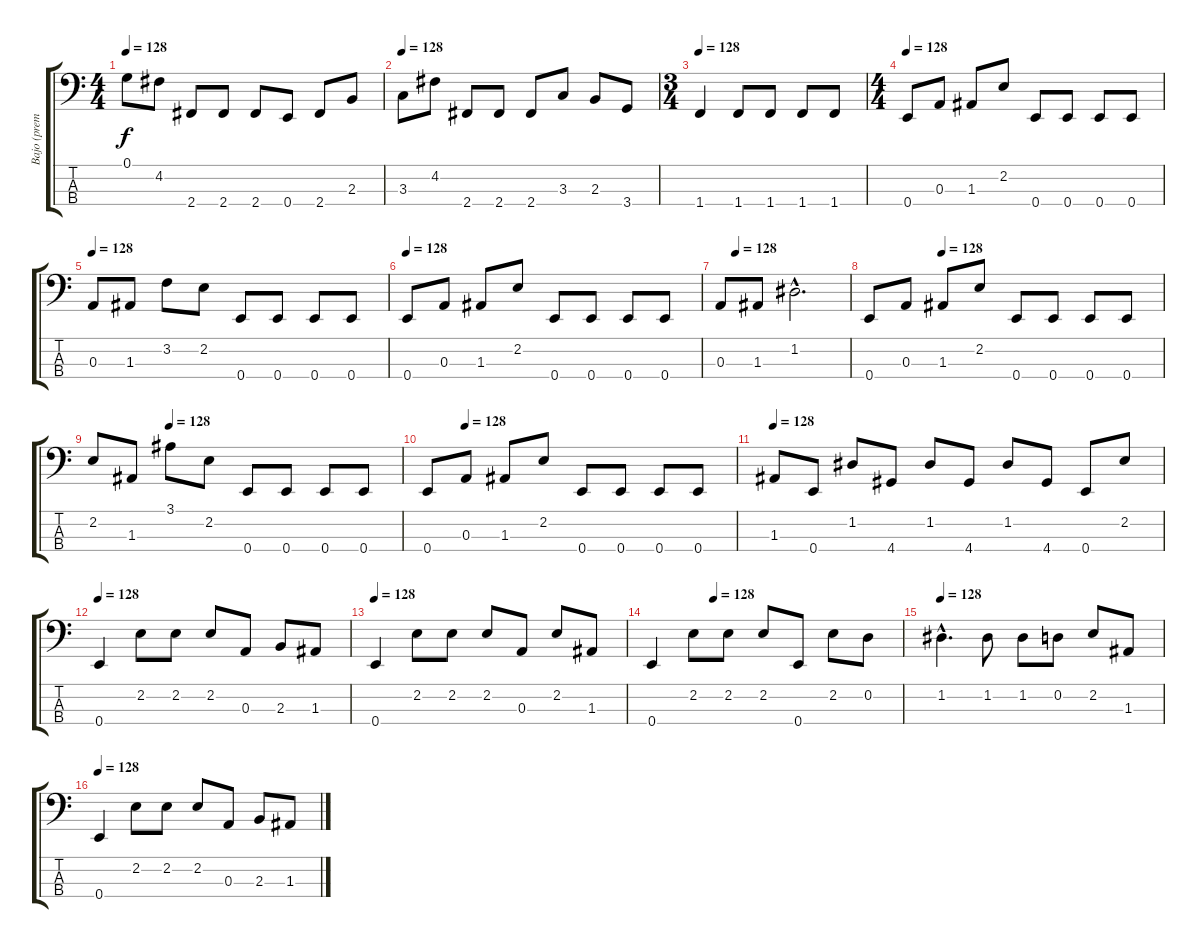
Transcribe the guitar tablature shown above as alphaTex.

\track ("Bajo (premio)" "Bajo (prem") {instrument electricbasspick}
\staff {score tabs}
\tuning (G2 D2 A1 E1) {hide}
\ts (4 4)
\tempo 128
\clef f4
\ks c
0.1.8{dy f} 4.2.8 2.4.8 2.4.8 2.4.8 0.4.8 2.4.8 2.3.8 |
\tempo 128
3.3.8 4.2.8 2.4.8 2.4.8 2.4.8 3.3.8 2.3.8 3.4.8 |
\ts (3 4)
\tempo 128
1.4.4 1.4.8 1.4.8 1.4.8 1.4.8 |
\ts (4 4)
\tempo 128
0.4.8 0.3.8 1.3.8 2.2.8 0.4.8 0.4.8 0.4.8 0.4.8 |
\tempo 128
0.3.8 1.3.8 3.2.8 2.2.8 0.4.8 0.4.8 0.4.8 0.4.8 |
\tempo 128
0.4.8 0.3.8 1.3.8 2.2.8 0.4.8 0.4.8 0.4.8 0.4.8 |
\tempo (128 0.125)
0.3.8 1.3.8 1.2{hac}.2{d} |
\tempo (128 0.25)
0.4.8 0.3.8 1.3.8 2.2.8 0.4.8 0.4.8 0.4.8 0.4.8 |
\tempo (128 0.25)
2.2.8 1.3.8 3.1.8 2.2.8 0.4.8 0.4.8 0.4.8 0.4.8 |
\tempo (128 0.125)
0.4.8 0.3.8 1.3.8 2.2.8 0.4.8 0.4.8 0.4.8 0.4.8 |
\tempo 128
1.3.8 0.4.8 1.2.8 4.4.8 1.2.8 4.4.8 1.2.8 4.4.8 0.4.8 2.2.8 |
\tempo 128
0.4.4 2.2.8 2.2.8 2.2.8 0.3.8 2.3.8 1.3.8 |
\tempo 128
0.4.4 2.2.8 2.2.8 2.2.8 0.3.8 2.2.8 1.3.8 |
\tempo (128 0.25)
0.4.4 2.2.8 2.2.8 2.2.8 0.4.8 2.2.8 0.2.8 |
\tempo 128
1.2{hac}.4{d} 1.2.8 1.2.8 0.2.8 2.2.8 1.3.8 |
\tempo 128
0.4.4 2.2.8 2.2.8 2.2.8 0.3.8 2.3.8 1.3.8
